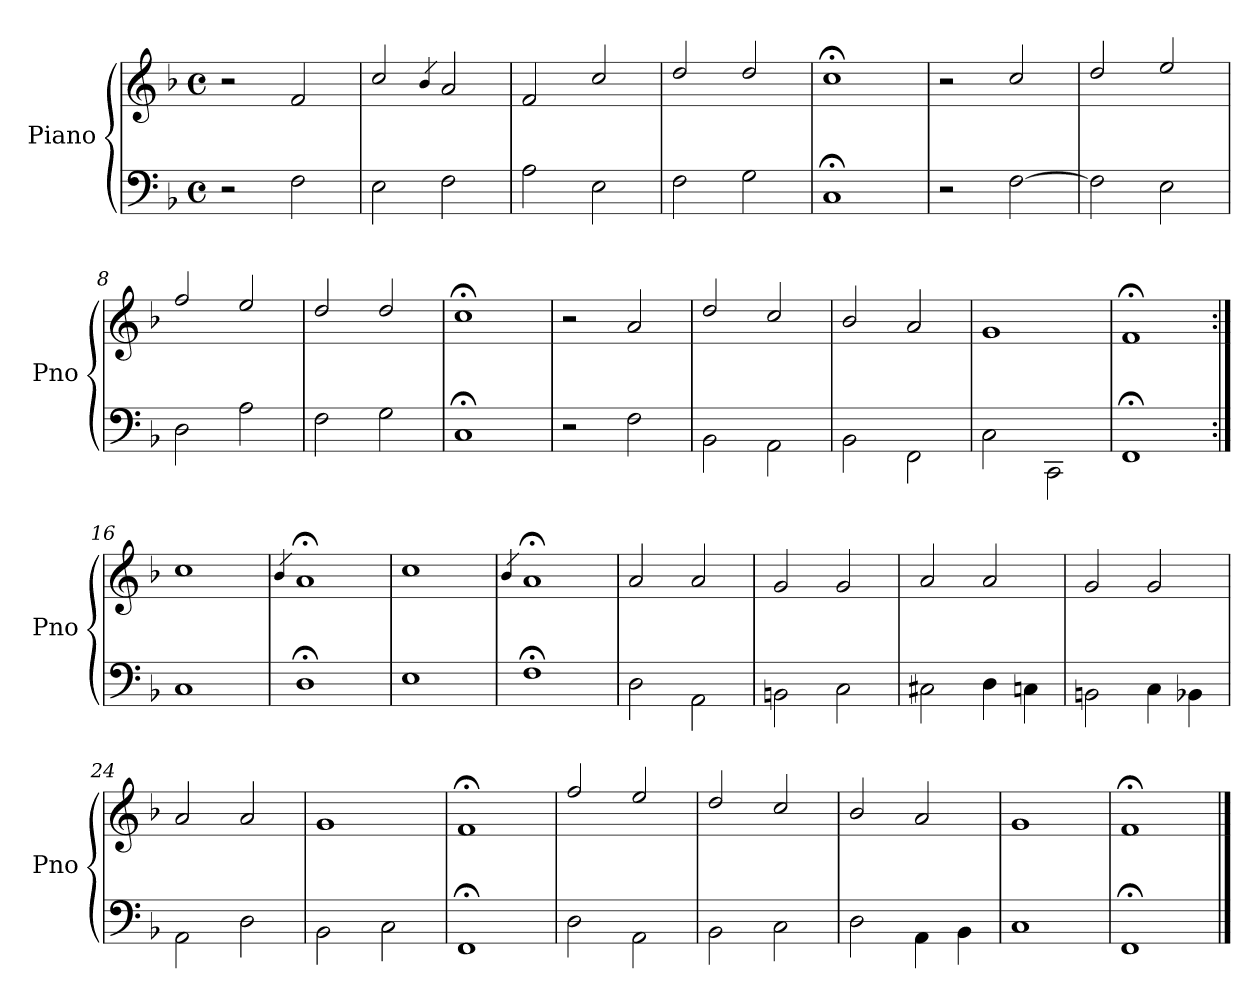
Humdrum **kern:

**kern	**kern
*part1	*part1
*staff2	*staff1
*I"Piano	*
*I'Pno	*
*clefF4	*clefG2
*k[b-]	*k[b-]
*F:	*F:
*M4/4	*M4/4
*met(c)	*met(c)
=1	=1
2r	2r
2F\	2f/
=2	=2
2E\	2cc/
.	4qb-/
2F\	2a/
=3	=3
2A\	2f/
2E\	2cc/
=4	=4
2F\	2dd/
2G\	2dd/
=5	=5
1C;\	1cc;</
!!LO:PB:g=z
=6	=6
2r	2r
[<2F\	2cc/
=7	=7
2F\]	2dd/
2E\	2ee/
=8	=8
2D\	2ff/
2A\	2ee/
=9	=9
2F\	2dd/
2G\	2dd/
=10	=10
1C;\	1cc;</
!!LO:LB:g=z
=11	=11
2r	2r
2F\	2a/
=12	=12
2BB-\	2dd/
2AA\	2cc/
=13	=13
2BB-\	2b-/
2FF\	2a/
=14	=14
2C\	1g/
2CC\	.
=15	=15
1FF;\	1f;</
=16:|!	=16:|!
1C\	1cc/
=17	=17
.	4qb-/
1D;\	1a;</
=18	=18
1E\	1cc/
=19	=19
.	4qb-/
1F;\	1a;</
!!LO:LB:g=z
=20	=20
2D\	2a/
2AA\	2a/
=21	=21
2BBn\	2g/
2C\	2g/
=22	=22
2C#X\	2a/
4D\	2a/
4Cn\	.
=23	=23
2BBn\	2g/
4C\	2g/
4BB-X\	.
=24	=24
2AA\	2a/
2D\	2a/
=25	=25
2BB-\	1g/
2C\	.
=26	=26
1FF;\	1f;</
!!LO:LB:g=z
=27	=27
2D\	2ff/
2AA\	2ee/
=28	=28
2BB-\	2dd/
2C\	2cc/
=29	=29
2D\	2b-/
4AA\	2a/
4BB-\	.
=30	=30
1C\	1g/
=31	=31
1FF;\	1f;</
==	==
*-	*-
